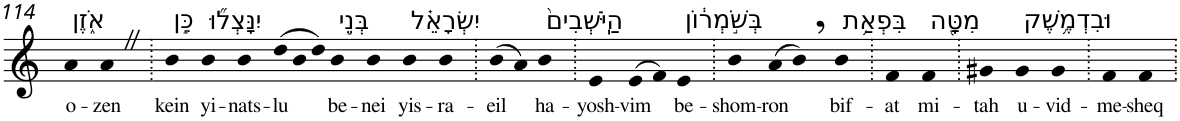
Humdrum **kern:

**kern	**text
*part1	*part1
*staff1	*staff1
*I"Piano	*
*I'Pno	*
!!LO:PB:g=z
*clefG2	*
*k[]	*
=114	=114
!LO:TX:a:t=אֹ֑זֶן	!
!	!LO:LY:b
4a	o-
!	!LO:LY:b
4aZ	-zen
=115.	=115.
!LO:TX:a:t=כֵּ֣ן	!
!	!LO:LY:b
4b	kein
!LO:TX:a:t=יִנָּצְל֞וּ	!
!	!LO:LY:b
4b	yi-
!	!LO:LY:b
4b	-nats-
!	!LO:LY:b
(>12dd	-lu
12b	.
12dd)	.
!LO:TX:a:t=בְּנֵ֣י	!
!	!LO:LY:b
4b	be-
!	!LO:LY:b
4b	-nei
!LO:TX:a:t=יִשְׂרָאֵ֗ל	!
!	!LO:LY:b
4b	yis-
!	!LO:LY:b
4b	-ra-
=116.	=116.
!	!LO:LY:b
(>8b	-eil
8a)	.
!LO:TX:a:t=הַיֹּֽשְׁבִים֙	!
!	!LO:LY:b
4b	ha-
=117.	=117.
!	!LO:LY:b
4e	-yosh-
!	!LO:LY:b
(>8e	-vim
8f)	.
!LO:TX:a:t=בְּשֹׁ֣מְר֔וֹן	!
!	!LO:LY:b
4e	be-
=118.	=118.
!	!LO:LY:b
4b	-shom-
!	!LO:LY:b
(>8a	-ron
8b,)	.
!LO:TX:a:t=בִּפְאַ֥ת	!
!	!LO:LY:b
4b	bif-
=119.	=119.
!	!LO:LY:b
4f	-at
!LO:TX:a:t=מִטָּ֖ה	!
!	!LO:LY:b
4f	mi-
=120.	=120.
!	!LO:LY:b
4g#X	-tah
!LO:TX:a:t=וּבִדְמֶ֥שֶׁק	!
!	!LO:LY:b
4g#	u-
!	!LO:LY:b
4g#	-vid-
=121.	=121.
!	!LO:LY:b
4f	-me-
!	!LO:LY:b
4f	-sheq
=.	=.
*-	*-
